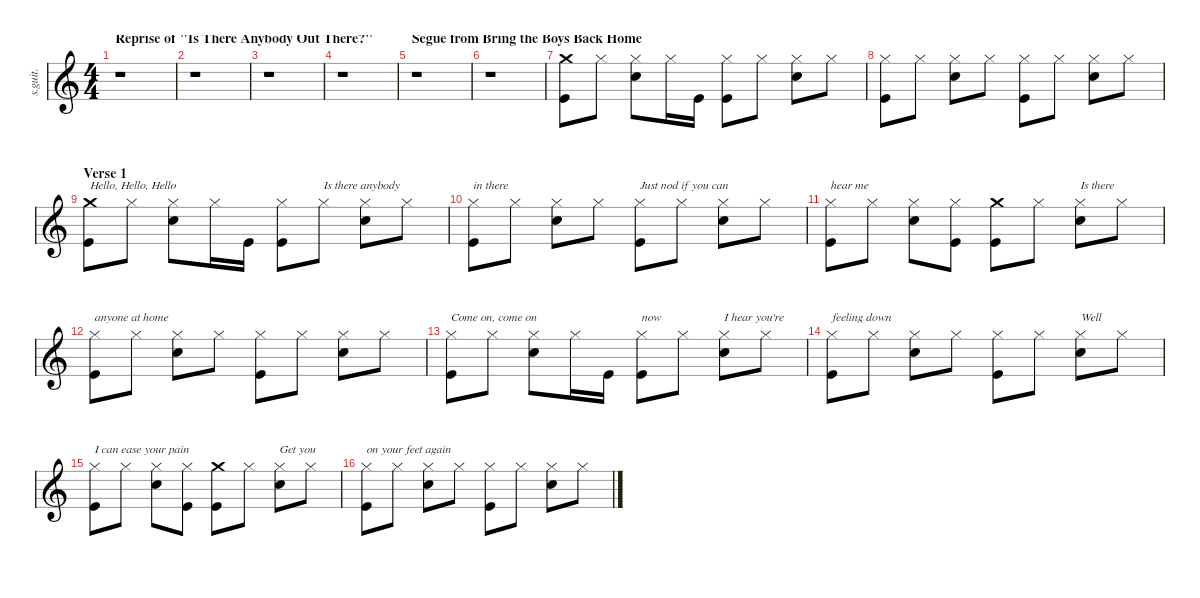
\defaultSystemsLayout 4
\hideDynamics
\bracketExtendMode nobrackets
\track ("Nick Mason - Drums" "s.guit.") {instrument percussion}
\staff {score}
\articulation defaults
\ts (4 4)
\beaming (8 2 2 2 2)
\section ("" "Reprise of \"Is There Anybody Out There?\"")
\tempo (128 hide)
\clef g2
\ks c
r.1{dy f} |
r.1 |
r.1 |
r.1 |
\section ("" "Segue from Bring the Boys Back Home")
r.1 |
r.1 |
\tempo (64 hide)
("Kick (hit)" "Crash medium (hit)").8{lyrics (0 "") lyrics (1 "") lyrics (2 "") lyrics (3 "") lyrics (4 "")} "Hi-Hat (closed)".8{lyrics (0 "") lyrics (1 "") lyrics (2 "") lyrics (3 "") lyrics (4 "")} ("Hi-Hat (closed)" "Snare (hit) 2").8{lyrics (0 "") lyrics (1 "") lyrics (2 "") lyrics (3 "") lyrics (4 "")} "Hi-Hat (closed)".16{lyrics (0 "") lyrics (1 "") lyrics (2 "") lyrics (3 "") lyrics (4 "")} "Kick (hit)".16{lyrics (0 "") lyrics (1 "") lyrics (2 "") lyrics (3 "") lyrics (4 "")} ("Hi-Hat (closed)" "Kick (hit)").8{lyrics (0 "") lyrics (1 "") lyrics (2 "") lyrics (3 "") lyrics (4 "")} "Hi-Hat (closed)".8{lyrics (0 "") lyrics (1 "") lyrics (2 "") lyrics (3 "") lyrics (4 "")} ("Hi-Hat (closed)" "Snare (hit) 2").8{lyrics (0 "") lyrics (1 "") lyrics (2 "") lyrics (3 "") lyrics (4 "")} "Hi-Hat (closed)".8{lyrics (0 "") lyrics (1 "") lyrics (2 "") lyrics (3 "") lyrics (4 "")} |
("Hi-Hat (closed)" "Kick (hit)").8{lyrics (0 "") lyrics (1 "") lyrics (2 "") lyrics (3 "") lyrics (4 "")} "Hi-Hat (closed)".8{lyrics (0 "") lyrics (1 "") lyrics (2 "") lyrics (3 "") lyrics (4 "")} ("Hi-Hat (closed)" "Snare (hit) 2").8{lyrics (0 "") lyrics (1 "") lyrics (2 "") lyrics (3 "") lyrics (4 "")} "Hi-Hat (closed)".8{lyrics (0 "") lyrics (1 "") lyrics (2 "") lyrics (3 "") lyrics (4 "")} ("Hi-Hat (closed)" "Kick (hit)").8{lyrics (0 "") lyrics (1 "") lyrics (2 "") lyrics (3 "") lyrics (4 "")} "Hi-Hat (closed)".8{lyrics (0 "") lyrics (1 "") lyrics (2 "") lyrics (3 "") lyrics (4 "")} ("Hi-Hat (closed)" "Snare (hit) 2").8{lyrics (0 "") lyrics (1 "") lyrics (2 "") lyrics (3 "") lyrics (4 "")} "Hi-Hat (closed)".8{lyrics (0 "") lyrics (1 "") lyrics (2 "") lyrics (3 "") lyrics (4 "")} |
\section ("" "Verse 1")
("Kick (hit)" "Crash medium (hit)").8{txt "Hello, Hello, Hello" lyrics (0 "") lyrics (1 "") lyrics (2 "") lyrics (3 "") lyrics (4 "")} "Hi-Hat (closed)".8{lyrics (0 "") lyrics (1 "") lyrics (2 "") lyrics (3 "") lyrics (4 "")} ("Hi-Hat (closed)" "Snare (hit) 2").8{lyrics (0 "") lyrics (1 "") lyrics (2 "") lyrics (3 "") lyrics (4 "")} "Hi-Hat (closed)".16{lyrics (0 "") lyrics (1 "") lyrics (2 "") lyrics (3 "") lyrics (4 "")} "Kick (hit)".16{lyrics (0 "") lyrics (1 "") lyrics (2 "") lyrics (3 "") lyrics (4 "")} ("Hi-Hat (closed)" "Kick (hit)").8{lyrics (0 "") lyrics (1 "") lyrics (2 "") lyrics (3 "") lyrics (4 "")} "Hi-Hat (closed)".8{txt "Is there anybody" lyrics (0 "") lyrics (1 "") lyrics (2 "") lyrics (3 "") lyrics (4 "")} ("Hi-Hat (closed)" "Snare (hit) 2").8{lyrics (0 "") lyrics (1 "") lyrics (2 "") lyrics (3 "") lyrics (4 "")} "Hi-Hat (closed)".8{lyrics (0 "") lyrics (1 "") lyrics (2 "") lyrics (3 "") lyrics (4 "")} |
("Hi-Hat (closed)" "Kick (hit)").8{txt "in there" lyrics (0 "") lyrics (1 "") lyrics (2 "") lyrics (3 "") lyrics (4 "")} "Hi-Hat (closed)".8{lyrics (0 "") lyrics (1 "") lyrics (2 "") lyrics (3 "") lyrics (4 "")} ("Hi-Hat (closed)" "Snare (hit) 2").8{lyrics (0 "") lyrics (1 "") lyrics (2 "") lyrics (3 "") lyrics (4 "")} "Hi-Hat (closed)".8{lyrics (0 "") lyrics (1 "") lyrics (2 "") lyrics (3 "") lyrics (4 "")} ("Hi-Hat (closed)" "Kick (hit)").8{txt "Just nod if you can" lyrics (0 "") lyrics (1 "") lyrics (2 "") lyrics (3 "") lyrics (4 "")} "Hi-Hat (closed)".8{lyrics (0 "") lyrics (1 "") lyrics (2 "") lyrics (3 "") lyrics (4 "")} ("Hi-Hat (closed)" "Snare (hit) 2").8{lyrics (0 "") lyrics (1 "") lyrics (2 "") lyrics (3 "") lyrics (4 "")} "Hi-Hat (closed)".8{lyrics (0 "") lyrics (1 "") lyrics (2 "") lyrics (3 "") lyrics (4 "")} |
("Hi-Hat (closed)" "Kick (hit)").8{txt "hear me" lyrics (0 "") lyrics (1 "") lyrics (2 "") lyrics (3 "") lyrics (4 "")} "Hi-Hat (closed)".8{lyrics (0 "") lyrics (1 "") lyrics (2 "") lyrics (3 "") lyrics (4 "")} ("Hi-Hat (closed)" "Snare (hit) 2").8{lyrics (0 "") lyrics (1 "") lyrics (2 "") lyrics (3 "") lyrics (4 "")} ("Hi-Hat (closed)" "Kick (hit)").8{lyrics (0 "") lyrics (1 "") lyrics (2 "") lyrics (3 "") lyrics (4 "")} ("Kick (hit)" "Crash medium (hit)").8{lyrics (0 "") lyrics (1 "") lyrics (2 "") lyrics (3 "") lyrics (4 "")} "Hi-Hat (closed)".8{lyrics (0 "") lyrics (1 "") lyrics (2 "") lyrics (3 "") lyrics (4 "")} ("Hi-Hat (closed)" "Snare (hit) 2").8{txt "Is there" lyrics (0 "") lyrics (1 "") lyrics (2 "") lyrics (3 "") lyrics (4 "")} "Hi-Hat (closed)".8{lyrics (0 "") lyrics (1 "") lyrics (2 "") lyrics (3 "") lyrics (4 "")} |
("Hi-Hat (closed)" "Kick (hit)").8{txt "anyone at home" lyrics (0 "") lyrics (1 "") lyrics (2 "") lyrics (3 "") lyrics (4 "")} "Hi-Hat (closed)".8{lyrics (0 "") lyrics (1 "") lyrics (2 "") lyrics (3 "") lyrics (4 "")} ("Hi-Hat (closed)" "Snare (hit) 2").8{lyrics (0 "") lyrics (1 "") lyrics (2 "") lyrics (3 "") lyrics (4 "")} "Hi-Hat (closed)".8{lyrics (0 "") lyrics (1 "") lyrics (2 "") lyrics (3 "") lyrics (4 "")} ("Hi-Hat (closed)" "Kick (hit)").8{lyrics (0 "") lyrics (1 "") lyrics (2 "") lyrics (3 "") lyrics (4 "")} "Hi-Hat (closed)".8{lyrics (0 "") lyrics (1 "") lyrics (2 "") lyrics (3 "") lyrics (4 "")} ("Hi-Hat (closed)" "Snare (hit) 2").8{lyrics (0 "") lyrics (1 "") lyrics (2 "") lyrics (3 "") lyrics (4 "")} "Hi-Hat (closed)".8{lyrics (0 "") lyrics (1 "") lyrics (2 "") lyrics (3 "") lyrics (4 "")} |
("Kick (hit)" "Hi-Hat (closed)").8{txt "Come on, come on" lyrics (0 "") lyrics (1 "") lyrics (2 "") lyrics (3 "") lyrics (4 "")} "Hi-Hat (closed)".8{lyrics (0 "") lyrics (1 "") lyrics (2 "") lyrics (3 "") lyrics (4 "")} ("Hi-Hat (closed)" "Snare (hit) 2").8{lyrics (0 "") lyrics (1 "") lyrics (2 "") lyrics (3 "") lyrics (4 "")} "Hi-Hat (closed)".16{lyrics (0 "") lyrics (1 "") lyrics (2 "") lyrics (3 "") lyrics (4 "")} "Kick (hit)".16{lyrics (0 "") lyrics (1 "") lyrics (2 "") lyrics (3 "") lyrics (4 "")} ("Hi-Hat (closed)" "Kick (hit)").8{txt "now" lyrics (0 "") lyrics (1 "") lyrics (2 "") lyrics (3 "") lyrics (4 "")} "Hi-Hat (closed)".8{lyrics (0 "") lyrics (1 "") lyrics (2 "") lyrics (3 "") lyrics (4 "")} ("Hi-Hat (closed)" "Snare (hit) 2").8{txt "I hear you're" lyrics (0 "") lyrics (1 "") lyrics (2 "") lyrics (3 "") lyrics (4 "")} "Hi-Hat (closed)".8{lyrics (0 "") lyrics (1 "") lyrics (2 "") lyrics (3 "") lyrics (4 "")} |
("Hi-Hat (closed)" "Kick (hit)").8{txt "feeling down" lyrics (0 "") lyrics (1 "") lyrics (2 "") lyrics (3 "") lyrics (4 "")} "Hi-Hat (closed)".8{lyrics (0 "") lyrics (1 "") lyrics (2 "") lyrics (3 "") lyrics (4 "")} ("Hi-Hat (closed)" "Snare (hit) 2").8{lyrics (0 "") lyrics (1 "") lyrics (2 "") lyrics (3 "") lyrics (4 "")} "Hi-Hat (closed)".8{lyrics (0 "") lyrics (1 "") lyrics (2 "") lyrics (3 "") lyrics (4 "")} ("Hi-Hat (closed)" "Kick (hit)").8{lyrics (0 "") lyrics (1 "") lyrics (2 "") lyrics (3 "") lyrics (4 "")} "Hi-Hat (closed)".8{lyrics (0 "") lyrics (1 "") lyrics (2 "") lyrics (3 "") lyrics (4 "")} ("Hi-Hat (closed)" "Snare (hit) 2").8{txt "Well" lyrics (0 "") lyrics (1 "") lyrics (2 "") lyrics (3 "") lyrics (4 "")} "Hi-Hat (closed)".8{lyrics (0 "") lyrics (1 "") lyrics (2 "") lyrics (3 "") lyrics (4 "")} |
("Hi-Hat (closed)" "Kick (hit)").8{txt "I can ease your pain" lyrics (0 "") lyrics (1 "") lyrics (2 "") lyrics (3 "") lyrics (4 "")} "Hi-Hat (closed)".8{lyrics (0 "") lyrics (1 "") lyrics (2 "") lyrics (3 "") lyrics (4 "")} ("Hi-Hat (closed)" "Snare (hit) 2").8{lyrics (0 "") lyrics (1 "") lyrics (2 "") lyrics (3 "") lyrics (4 "")} ("Hi-Hat (closed)" "Kick (hit)").8{lyrics (0 "") lyrics (1 "") lyrics (2 "") lyrics (3 "") lyrics (4 "")} ("Kick (hit)" "Crash medium (hit)").8{lyrics (0 "") lyrics (1 "") lyrics (2 "") lyrics (3 "") lyrics (4 "")} "Hi-Hat (closed)".8{lyrics (0 "") lyrics (1 "") lyrics (2 "") lyrics (3 "") lyrics (4 "")} ("Hi-Hat (closed)" "Snare (hit) 2").8{txt "Get you " lyrics (0 "") lyrics (1 "") lyrics (2 "") lyrics (3 "") lyrics (4 "")} "Hi-Hat (closed)".8{lyrics (0 "") lyrics (1 "") lyrics (2 "") lyrics (3 "") lyrics (4 "")} |
("Hi-Hat (closed)" "Kick (hit)").8{txt "on your feet again" lyrics (0 "") lyrics (1 "") lyrics (2 "") lyrics (3 "") lyrics (4 "")} "Hi-Hat (closed)".8{lyrics (0 "") lyrics (1 "") lyrics (2 "") lyrics (3 "") lyrics (4 "")} ("Hi-Hat (closed)" "Snare (hit) 2").8{lyrics (0 "") lyrics (1 "") lyrics (2 "") lyrics (3 "") lyrics (4 "")} "Hi-Hat (closed)".8{lyrics (0 "") lyrics (1 "") lyrics (2 "") lyrics (3 "") lyrics (4 "")} ("Hi-Hat (closed)" "Kick (hit)").8{lyrics (0 "") lyrics (1 "") lyrics (2 "") lyrics (3 "") lyrics (4 "")} "Hi-Hat (closed)".8{lyrics (0 "") lyrics (1 "") lyrics (2 "") lyrics (3 "") lyrics (4 "")} ("Hi-Hat (closed)" "Snare (hit) 2").8{lyrics (0 "") lyrics (1 "") lyrics (2 "") lyrics (3 "") lyrics (4 "")} "Hi-Hat (closed)".8{lyrics (0 "") lyrics (1 "") lyrics (2 "") lyrics (3 "") lyrics (4 "")}
